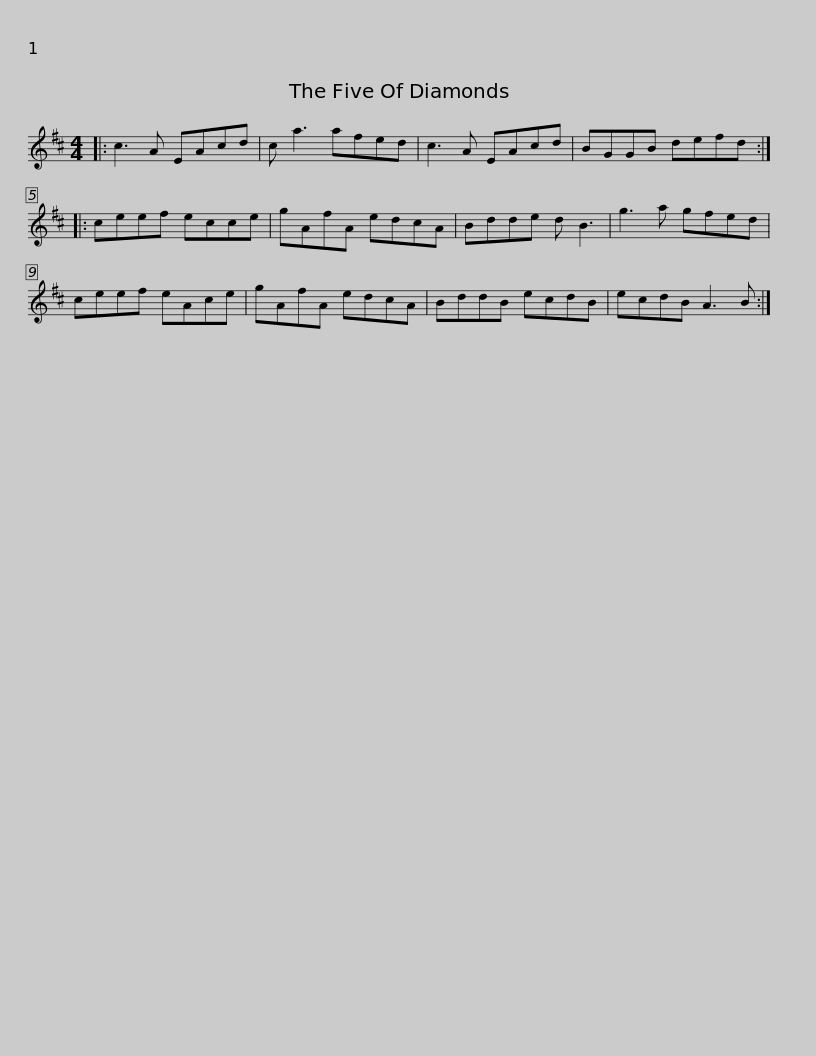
X:1
L:1/8
M:4/4
I:linebreak $
K:D
V:1 treble
V:1
|: c3 A EAcd | c a3 afed | c3 A EAcd | BGGB defd :: ceef ecce |$ %5
 gAfA edcA | Bdde d B3 | g3 a gfed | ceef eAce | gAfA edcA | %10
 BddB ecdB |$ ecdB A3 B :| %12
